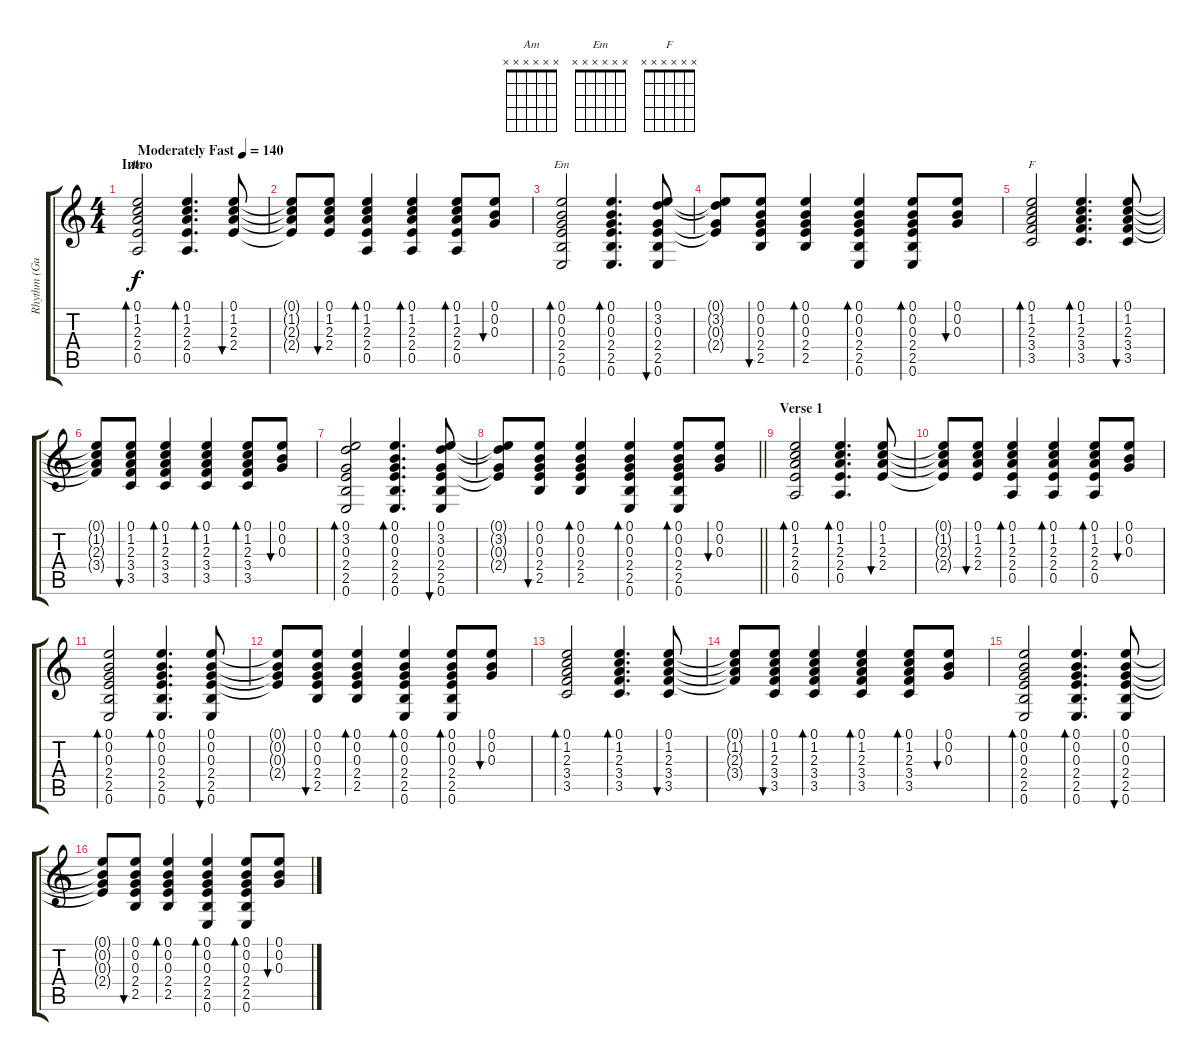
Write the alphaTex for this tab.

\track ("Rhythm (Guitar)" "Rhythm (Gu") {instrument acousticguitarsteel}
\staff {score tabs}
\tuning (E4 B3 G3 D3 A2 E2) {hide}
\chord ("Am" x x x x x x)
\chord ("Em" x x x x x x)
\chord ("F" x x x x x x)
\ts (4 4)
\section ("" "Intro")
\tempo (140 "Moderately Fast")
\clef g2
\ks c
(0.1 1.2 2.3 2.4 0.5).2{bd 30 ch "Am" dy f instrument acousticguitarsteel} (0.1 1.2 2.3 2.4 0.5).4{d bd 30} (0.1 1.2 2.3 2.4).8{bu 30} |
(0.1{t} 1.2{t} 2.3{t} 2.4{t}).8 (0.1 1.2 2.3 2.4).8{bu 30} (0.1 1.2 2.3 2.4 0.5).4{bd 30} (0.1 1.2 2.3 2.4 0.5).4{bd 30} (0.1 1.2 2.3 2.4 0.5).8{bd 30} (0.1 0.2 0.3).8{bu 30} |
(0.1 0.2 0.3 2.4 2.5 0.6).2{bd 30 ch "Em"} (0.1 0.2 0.3 2.4 2.5 0.6).4{d bd 30} (0.1 3.2 0.3 2.4 2.5 0.6).8{bu 30} |
(0.1{t} 3.2{t} 0.3{t} 2.4{t}).8 (0.1 0.2 0.3 2.4 2.5).8{bu 30} (0.1 0.2 0.3 2.4 2.5).4{bd 30} (0.1 0.2 0.3 2.4 2.5 0.6).4{bd 30} (0.1 0.2 0.3 2.4 2.5 0.6).8{bd 30} (0.1 0.2 0.3).8{bu 30} |
(0.1 1.2 2.3 3.4 3.5).2{bd 30 ch "F"} (0.1 1.2 2.3 3.4 3.5).4{d bd 30} (0.1 1.2 2.3 3.4 3.5).8{bu 30} |
(0.1{t} 1.2{t} 2.3{t} 3.4{t}).8 (0.1 1.2 2.3 3.4 3.5).8{bu 30} (0.1 1.2 2.3 3.4 3.5).4{bd 30} (0.1 1.2 2.3 3.4 3.5).4{bd 30} (0.1 1.2 2.3 3.4 3.5).8{bd 30} (0.1 0.2 0.3).8{bu 30} |
(0.1 3.2 0.3 2.4 2.5 0.6).2{bd 30} (0.1 0.2 0.3 2.4 2.5 0.6).4{d bd 30} (0.1 3.2 0.3 2.4 2.5 0.6).8{bu 30} |
\barLineRight lightlight
(0.1{t} 3.2{t} 0.3{t} 2.4{t}).8 (0.1 0.2 0.3 2.4 2.5).8{bu 30} (0.1 0.2 0.3 2.4 2.5).4{bd 30} (0.1 0.2 0.3 2.4 2.5 0.6).4{bd 30} (0.1 0.2 0.3 2.4 2.5 0.6).8{bd 30} (0.1 0.2 0.3).8{bu 30} |
\section ("" "Verse 1")
(0.1 1.2 2.3 2.4 0.5).2{bd 30} (0.1 1.2 2.3 2.4 0.5).4{d bd 30} (0.1 1.2 2.3 2.4).8{bu 30} |
(0.1{t} 1.2{t} 2.3{t} 2.4{t}).8 (0.1 1.2 2.3 2.4).8{bu 30} (0.1 1.2 2.3 2.4 0.5).4{bd 30} (0.1 1.2 2.3 2.4 0.5).4{bd 30} (0.1 1.2 2.3 2.4 0.5).8{bd 30} (0.1 0.2 0.3).8{bu 30} |
(0.1 0.2 0.3 2.4 2.5 0.6).2{bd 60} (0.1 0.2 0.3 2.4 2.5 0.6).4{d bd 30} (0.1 0.2 0.3 2.4 2.5 0.6).8{bu 30} |
(0.1{t} 0.2{t} 0.3{t} 2.4{t}).8 (0.1 0.2 0.3 2.4 2.5).8{bu 30} (0.1 0.2 0.3 2.4 2.5).4{bd 30} (0.1 0.2 0.3 2.4 2.5 0.6).4{bd 30} (0.1 0.2 0.3 2.4 2.5 0.6).8{bd 30} (0.1 0.2 0.3).8{bu 30} |
(0.1 1.2 2.3 3.4 3.5).2{bd 30} (0.1 1.2 2.3 3.4 3.5).4{d bd 30} (0.1 1.2 2.3 3.4 3.5).8{bu 30} |
(0.1{t} 1.2{t} 2.3{t} 3.4{t}).8 (0.1 1.2 2.3 3.4 3.5).8{bu 30} (0.1 1.2 2.3 3.4 3.5).4{bd 30} (0.1 1.2 2.3 3.4 3.5).4{bd 30} (0.1 1.2 2.3 3.4 3.5).8{bd 30} (0.1 0.2 0.3).8{bu 30} |
(0.1 0.2 0.3 2.4 2.5 0.6).2{bd 30} (0.1 0.2 0.3 2.4 2.5 0.6).4{d bd 30} (0.1 0.2 0.3 2.4 2.5 0.6).8{bu 30} |
(0.1{t} 0.2{t} 0.3{t} 2.4{t}).8 (0.1 0.2 0.3 2.4 2.5).8{bu 30} (0.1 0.2 0.3 2.4 2.5).4{bd 30} (0.1 0.2 0.3 2.4 2.5 0.6).4{bd 30} (0.1 0.2 0.3 2.4 2.5 0.6).8{bd 30} (0.1 0.2 0.3).8{bu 30}
